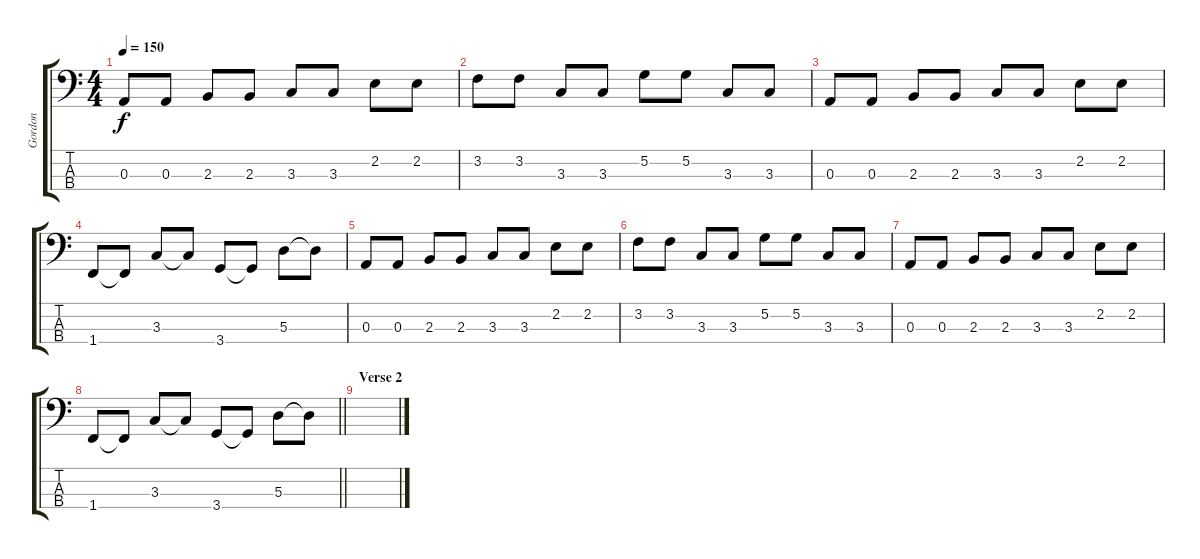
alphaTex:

\track ("Gordon" "Gordon") {instrument electricbassfinger}
\staff {score tabs}
\tuning (G2 D2 A1 E1) {hide}
\ts (4 4)
\tempo 150
\clef f4
\ks c
0.3.8{dy f} 0.3.8 2.3.8 2.3.8 3.3.8 3.3.8 2.2.8 2.2.8 |
3.2.8 3.2.8 3.3.8 3.3.8 5.2.8 5.2.8 3.3.8 3.3.8 |
0.3.8 0.3.8 2.3.8 2.3.8 3.3.8 3.3.8 2.2.8 2.2.8 |
1.4.8 1.4{t}.8 3.3.8 3.3{t}.8 3.4.8 3.4{t}.8 5.3.8 5.3{t}.8 |
0.3.8 0.3.8 2.3.8 2.3.8 3.3.8 3.3.8 2.2.8 2.2.8 |
3.2.8 3.2.8 3.3.8 3.3.8 5.2.8 5.2.8 3.3.8 3.3.8 |
0.3.8 0.3.8 2.3.8 2.3.8 3.3.8 3.3.8 2.2.8 2.2.8 |
\barLineRight lightlight
1.4.8 1.4{t}.8 3.3.8 3.3{t}.8 3.4.8 3.4{t}.8 5.3.8 5.3{t}.8 |
\section ("" "Verse 2")
